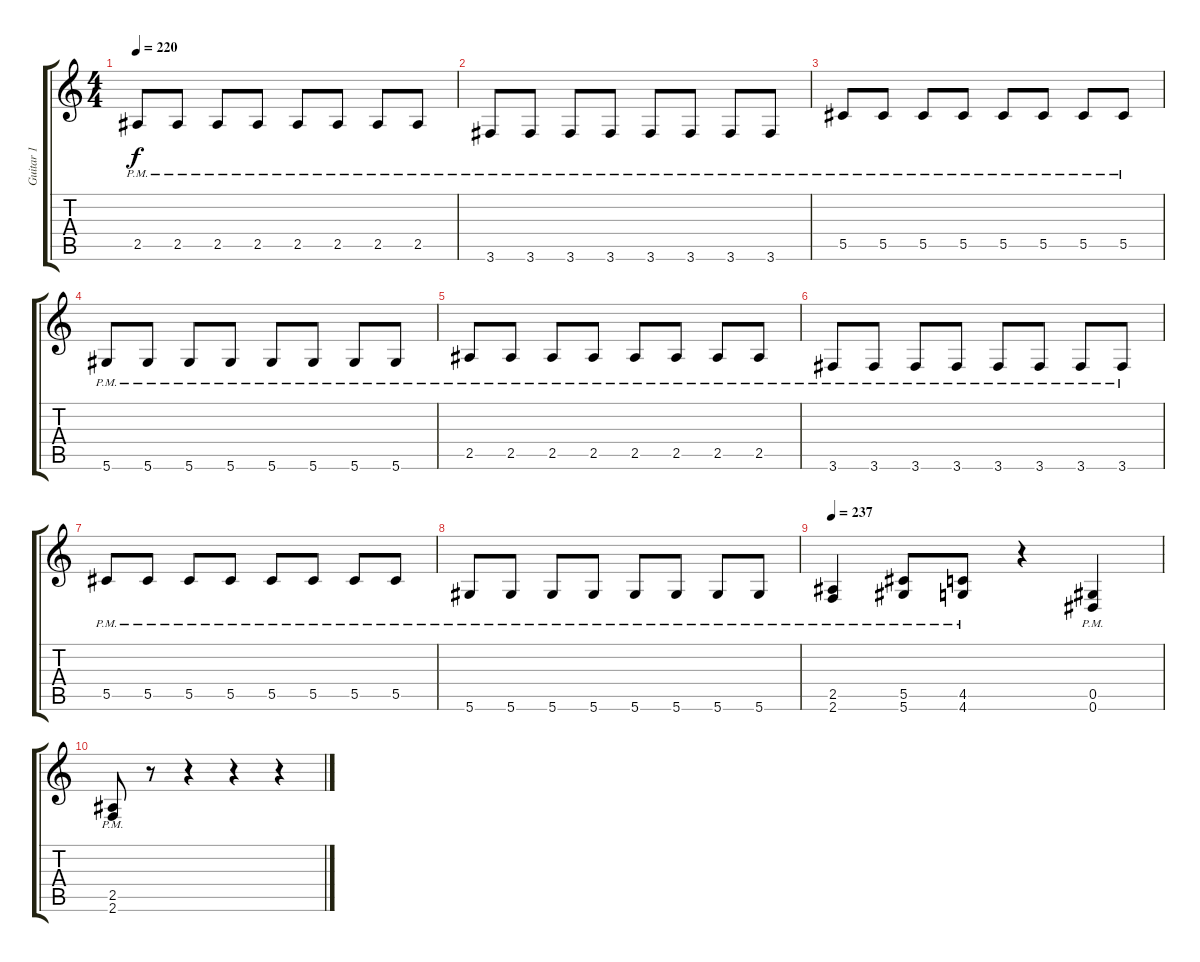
\track ("Guitar 1" "Guitar 1") {instrument distortionguitar}
\staff {score tabs}
\tuning (Eb4 Bb3 Gb3 Db3 Ab2 Eb2) {hide}
\ts (4 4)
\tempo 220
\clef g2
\ks c
2.5{pm}.8{dy f} 2.5{pm}.8 2.5{pm}.8 2.5{pm}.8 2.5{pm}.8 2.5{pm}.8 2.5{pm}.8 2.5{pm}.8 |
3.6{pm}.8 3.6{pm}.8 3.6{pm}.8 3.6{pm}.8 3.6{pm}.8 3.6{pm}.8 3.6{pm}.8 3.6{pm}.8 |
5.5{pm}.8 5.5{pm}.8 5.5{pm}.8 5.5{pm}.8 5.5{pm}.8 5.5{pm}.8 5.5{pm}.8 5.5{pm}.8 |
5.6{pm}.8 5.6{pm}.8 5.6{pm}.8 5.6{pm}.8 5.6{pm}.8 5.6{pm}.8 5.6{pm}.8 5.6{pm}.8 |
2.5{pm}.8 2.5{pm}.8 2.5{pm}.8 2.5{pm}.8 2.5{pm}.8 2.5{pm}.8 2.5{pm}.8 2.5{pm}.8 |
3.6{pm}.8 3.6{pm}.8 3.6{pm}.8 3.6{pm}.8 3.6{pm}.8 3.6{pm}.8 3.6{pm}.8 3.6{pm}.8 |
5.5{pm}.8 5.5{pm}.8 5.5{pm}.8 5.5{pm}.8 5.5{pm}.8 5.5{pm}.8 5.5{pm}.8 5.5{pm}.8 |
5.6{pm}.8 5.6{pm}.8 5.6{pm}.8 5.6{pm}.8 5.6{pm}.8 5.6{pm}.8 5.6{pm}.8 5.6{pm}.8 |
\tempo 237
(2.5{pm} 2.6{pm}).4 (5.5{pm} 5.6{pm}).8 (4.5{pm} 4.6{pm}).8 r.4 (0.5{pm} 0.6{pm}).4 |
(2.5{pm} 2.6{pm}).8 r.8 r.4 r.4 r.4
